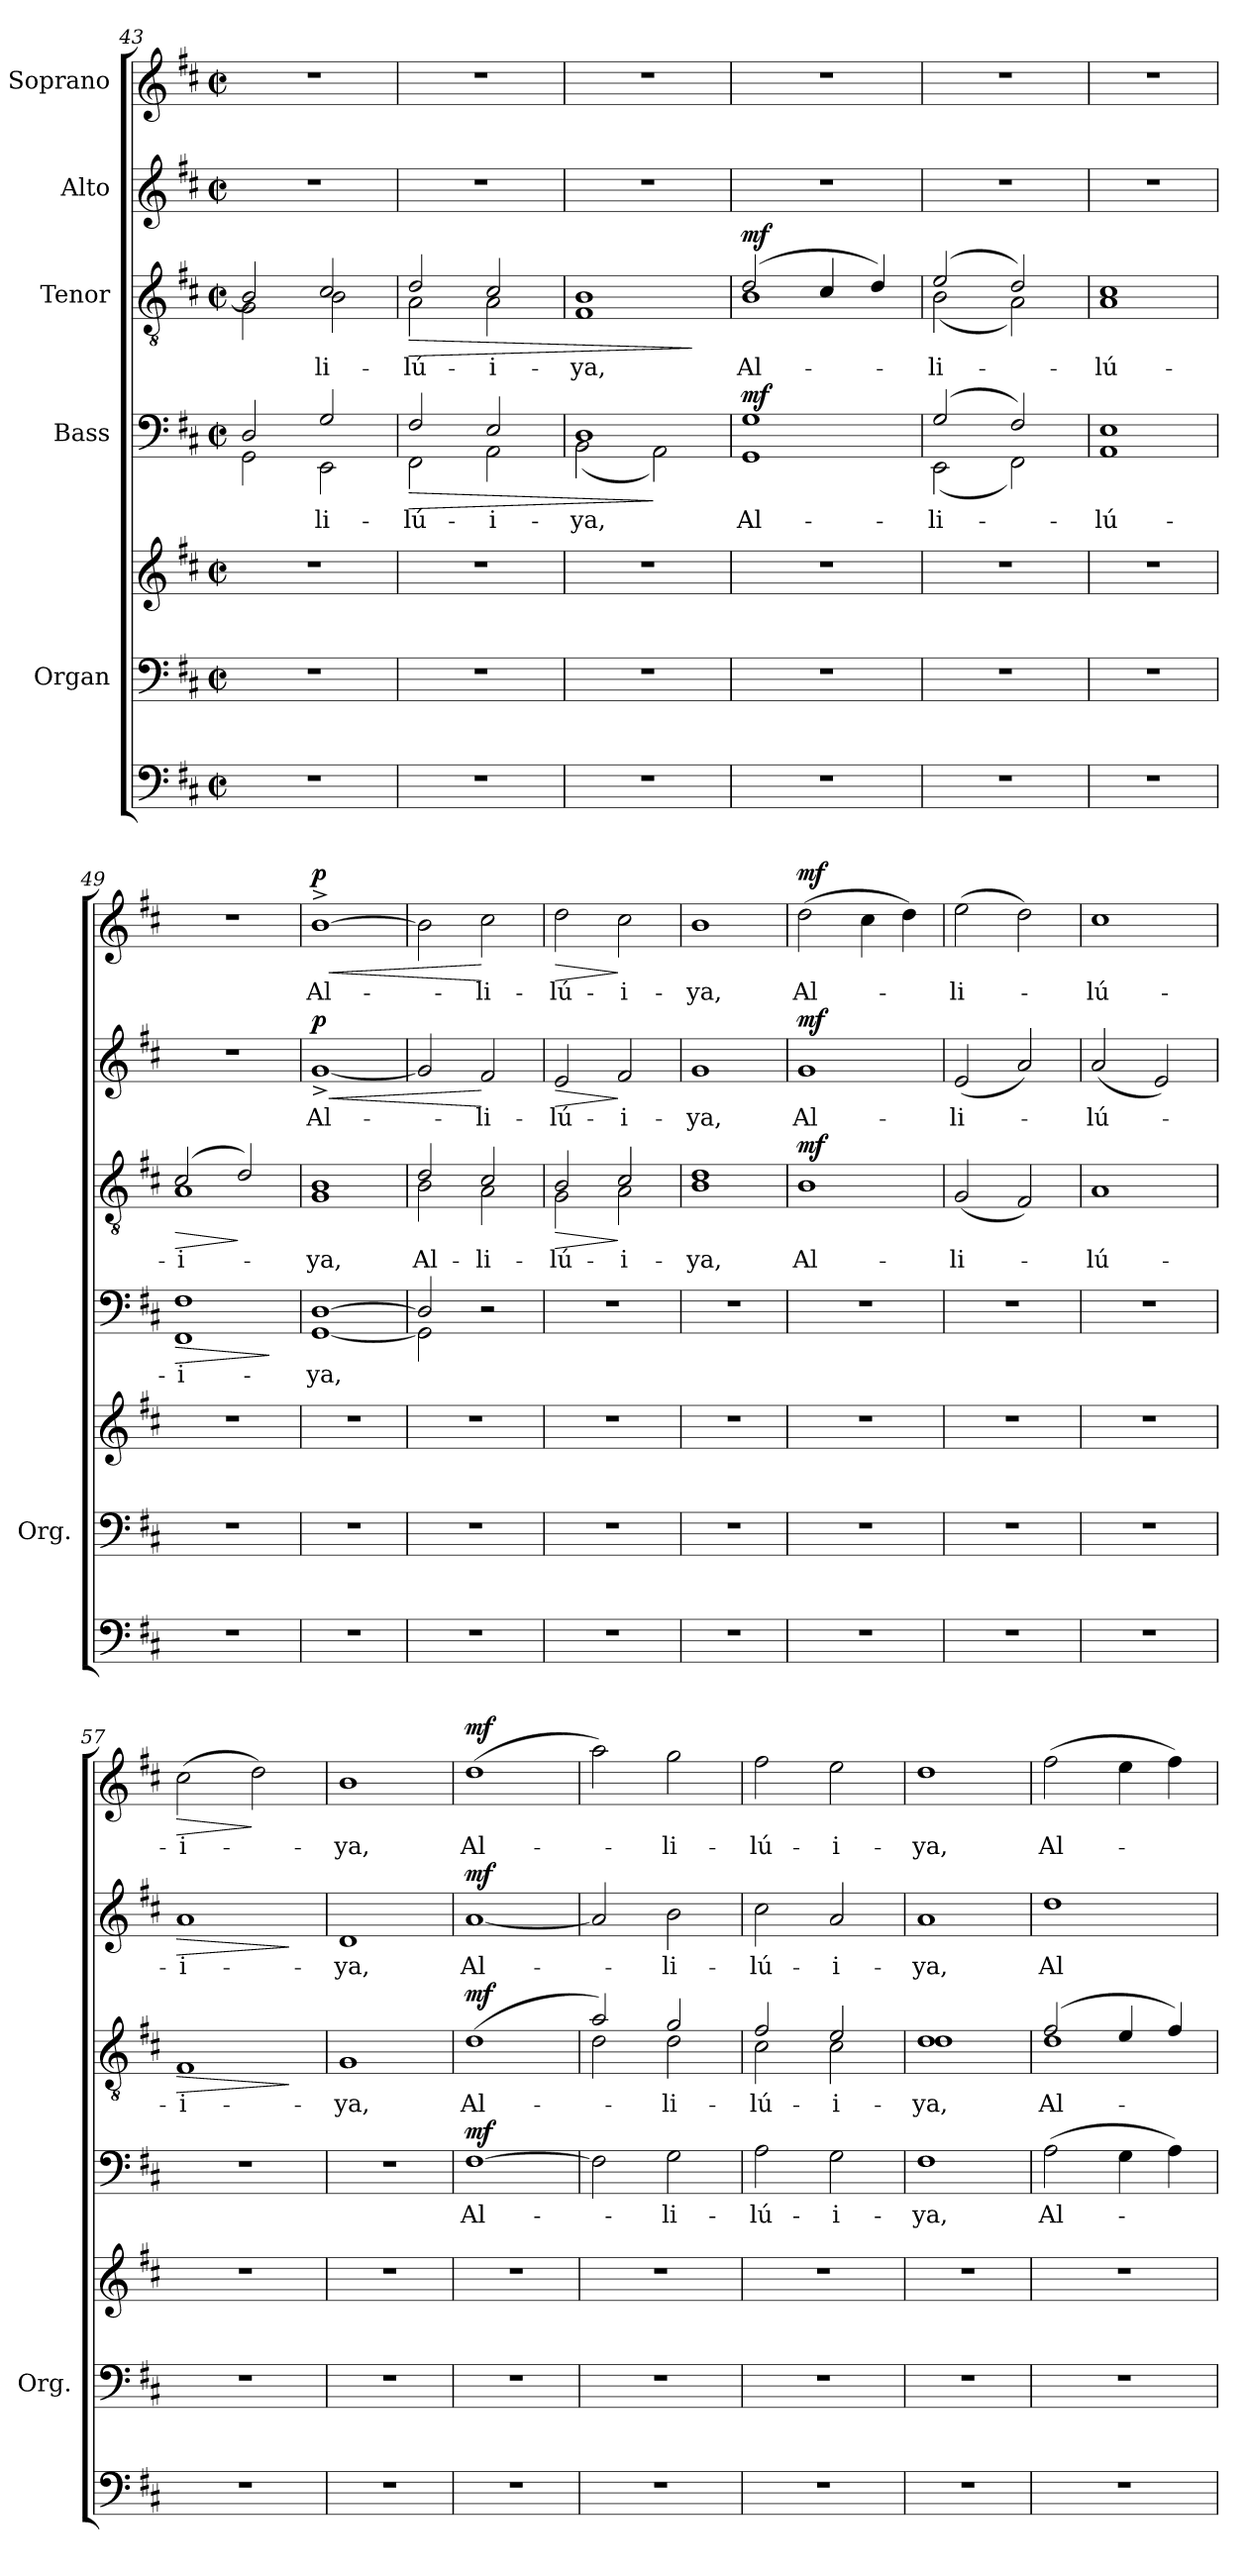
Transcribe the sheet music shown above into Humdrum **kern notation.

**kern	**kern	**kern	**kern	**text	**dynam	**kern	**text	**dynam	**kern	**text	**dynam	**kern	**text	**dynam
*part6	*part5	*part5	*part4	*part4	*part4	*part3	*part3	*part3	*part2	*part2	*part2	*part1	*part1	*part1
*staff7	*staff6	*staff5	*staff4	*staff4	*staff4	*staff3	*staff3	*staff3	*staff2	*staff2	*staff2	*staff1	*staff1	*staff1
*	*I"Organ	*	*I"Bass	*	*	*I"Tenor	*	*	*I"Alto	*	*	*I"Soprano	*	*
*	*I'Org.	*	*	*	*	*	*	*	*	*	*	*	*	*
*clefF4	*clefF4	*clefG2	*clefF4	*	*	*clefGv2	*	*	*clefG2	*	*	*clefG2	*	*
*k[f#c#]	*k[f#c#]	*k[f#c#]	*k[f#c#]	*	*	*k[f#c#]	*	*	*k[f#c#]	*	*	*k[f#c#]	*	*
*D:	*D:	*D:	*D:	*	*	*D:	*	*	*D:	*	*	*D:	*	*
*M2/2	*M2/2	*M2/2	*M2/2	*	*	*M2/2	*	*	*M2/2	*	*	*M2/2	*	*
*met(c|)	*met(c|)	*met(c|)	*met(c|)	*	*	*met(c|)	*	*	*met(c|)	*	*	*met(c|)	*	*
=43	=43	=43	=43	=43	=43	=43	=43	=43	=43	=43	=43	=43	=43	=43
*	*	*	*^	*	*	*^	*	*	*	*	*	*	*	*
1r	1r	1r	2D/	2GG\	.	.	2B/]	2G\	.	.	1r	.	.	1r	.	.
!	!	!	!	!	!LO:LY:b	!	!	!	!LO:LY:b	!	!	!	!	!	!	!
.	.	.	2G/	2EE\	-li-	.	2c#/	2B\	-li-	.	.	.	.	.	.	.
=44	=44	=44	=44	=44	=44	=44	=44	=44	=44	=44	=44	=44	=44	=44	=44	=44
!	!	!	!	!	!LO:LY:b	!LO:HP:b	!	!	!LO:LY:b	!LO:HP:b	!	!	!	!	!	!
1r	1r	1r	2F#/	2FF#\	-lú-	>	2d/	2A\	-lú-	>	1r	.	.	1r	.	.
!	!	!	!	!	!LO:LY:b	!	!	!	!LO:LY:b	!	!	!	!	!	!	!
.	.	.	2E/	2AA\	-i-	.	2c#/	2A\	-i-	.	.	.	.	.	.	.
=45	=45	=45	=45	=45	=45	=45	=45	=45	=45	=45	=45	=45	=45	=45	=45	=45
!	!	!	!	!	!LO:LY:b	!	!	!	!LO:LY:b	!	!	!	!	!	!	!
1r	1r	1r	1D	(<2BB\	-ya,	.	1B	1F#	-ya,	.	1r	.	.	1r	.	.
.	.	.	.	2AA\)	.	]	.	.	.	.	.	.	.	.	.	.
*	*	*	*v	*v	*	*	*	*	*	*	*	*	*	*	*	*
*	*	*	*	*	*	*v	*v	*	*	*	*	*	*	*	*
.	.	.	.	.	.	.	.	]	.	.	.	.	.	.
=46	=46	=46	=46	=46	=46	=46	=46	=46	=46	=46	=46	=46	=46	=46
!	!	!	!	!LO:LY:b	!LO:DY:a	!	!LO:LY:b	!LO:DY:a	!	!	!	!	!	!
*	*	*	*^	*	*	*^	*	*	*	*	*	*	*	*
1r	1r	1r	1G	1GG	Al-	mf	(>2d/	1B	Al-	mf	1r	.	.	1r	.	.
.	.	.	.	.	.	.	4c#/	.	.	.	.	.	.	.	.	.
.	.	.	.	.	.	.	4d/)	.	.	.	.	.	.	.	.	.
=47	=47	=47	=47	=47	=47	=47	=47	=47	=47	=47	=47	=47	=47	=47	=47	=47
!	!	!	!	!	!LO:LY:b	!	!	!	!LO:LY:b	!	!	!	!	!	!	!
1r	1r	1r	(>2G/	(<2EE\	-li-	.	(>2e/	(<2B\	-li-	.	1r	.	.	1r	.	.
.	.	.	2F#/)	2FF#\)	.	.	2d/)	2A\)	.	.	.	.	.	.	.	.
!!LO:LB:g=z
=48	=48	=48	=48	=48	=48	=48	=48	=48	=48	=48	=48	=48	=48	=48	=48	=48
!	!	!	!	!	!LO:LY:b	!	!	!	!LO:LY:b	!	!	!	!	!	!	!
1r	1r	1r	1E	1AA	-lú-	.	1c#	1A	-lú-	.	1r	.	.	1r	.	.
=49	=49	=49	=49	=49	=49	=49	=49	=49	=49	=49	=49	=49	=49	=49	=49	=49
!	!	!	!	!	!LO:LY:b	!LO:HP:b	!	!	!LO:LY:b	!LO:HP:b	!	!	!	!	!	!
1r	1r	1r	1F#	1FF#	-i-	>	(>2c#/	1A	-i-	>	1r	.	.	1r	.	.
.	.	.	.	.	.	.	2d/)	.	.	]	.	.	.	.	.	.
*	*	*	*v	*v	*	*	*	*	*	*	*	*	*	*	*	*
*	*	*	*	*	*	*v	*v	*	*	*	*	*	*	*	*
.	.	.	.	.	]	.	.	.	.	.	.	.	.	.
=50	=50	=50	=50	=50	=50	=50	=50	=50	=50	=50	=50	=50	=50	=50
!	!	!	!	!LO:LY:b	!	!	!LO:LY:b	!	!	!LO:LY:b	!LO:HP:b	!	!LO:LY:b	!LO:HP:b
*	*	*	*^	*	*	*^	*	*	*	*	*	*	*	*
!	!	!	!	!	!	!	!	!	!	!	!	!	!LO:DY:n=1:a	!	!	!LO:DY:n=1:a
1r	1r	1r	[>1D	[<1GG	-ya,	.	1B	1G	-ya,	.	[1g^<	Al-	< p	[1b^>	Al-	< p
=51	=51	=51	=51	=51	=51	=51	=51	=51	=51	=51	=51	=51	=51	=51	=51	=51
!	!	!	!	!	!	!	!	!	!LO:LY:b	!	!	!	!	!	!	!
1r	1r	1r	2D/]	2GG\]	.	.	2d/	2B\	Al-	.	2g/]	.	.	2b\]	.	.
!	!	!	!	!	!	!	!	!	!LO:LY:b	!	!	!LO:LY:b	!	!	!LO:LY:b	!
.	.	.	2r	2ryy	.	.	2c#/	2A\	-li-	.	2f#/	-li-	[	2cc#\	-li-	[
=52	=52	=52	=52	=52	=52	=52	=52	=52	=52	=52	=52	=52	=52	=52	=52	=52
!	!	!	!	!	!	!	!	!	!LO:LY:b	!LO:HP:b	!	!LO:LY:b	!LO:HP:b	!	!LO:LY:b	!LO:HP:b
*	*	*	*v	*v	*	*	*	*	*	*	*	*	*	*	*	*
1r	1r	1r	1r	.	.	2B/	2G\	-lú-	>	2e/	-lú-	>	2dd\	-lú-	>
!	!	!	!	!	!	!	!	!LO:LY:b	!	!	!LO:LY:b	!	!	!LO:LY:b	!
.	.	.	.	.	.	2c#/	2A\	-i-	]	2f#/	-i-	]	2cc#\	-i-	]
=53	=53	=53	=53	=53	=53	=53	=53	=53	=53	=53	=53	=53	=53	=53	=53
!	!	!	!	!	!	!	!	!LO:LY:b	!	!	!LO:LY:b	!	!	!LO:LY:b	!
1r	1r	1r	1r	.	.	1d	1B	-ya,	.	1g	-ya,	.	1b	-ya,	.
!!LO:LB:g=z
=54	=54	=54	=54	=54	=54	=54	=54	=54	=54	=54	=54	=54	=54	=54	=54
!	!	!	!	!	!	!	!	!LO:LY:b	!LO:DY:a	!	!LO:LY:b	!LO:DY:a	!	!LO:LY:b	!LO:DY:a
*	*	*	*	*	*	*v	*v	*	*	*	*	*	*	*	*
1r	1r	1r	1r	.	.	1B	Al-	mf	1g	Al-	mf	(>2dd\	Al-	mf
.	.	.	.	.	.	.	.	.	.	.	.	4cc#\	.	.
.	.	.	.	.	.	.	.	.	.	.	.	4dd\)	.	.
=55	=55	=55	=55	=55	=55	=55	=55	=55	=55	=55	=55	=55	=55	=55
!	!	!	!	!	!	!	!LO:LY:b	!	!	!LO:LY:b	!	!	!LO:LY:b	!
1r	1r	1r	1r	.	.	(<2G/	-li-	.	(<2e/	-li-	.	(>2ee\	-li-	.
.	.	.	.	.	.	2F#/)	.	.	2a/)	.	.	2dd\)	.	.
=56	=56	=56	=56	=56	=56	=56	=56	=56	=56	=56	=56	=56	=56	=56
!	!	!	!	!	!	!	!LO:LY:b	!	!	!LO:LY:b	!	!	!LO:LY:b	!
1r	1r	1r	1r	.	.	1A	-lú-	.	(<2a/	-lú-	.	1cc#	-lú-	.
.	.	.	.	.	.	.	.	.	2e/)	.	.	.	.	.
=57	=57	=57	=57	=57	=57	=57	=57	=57	=57	=57	=57	=57	=57	=57
!	!	!	!	!	!	!	!LO:LY:b	!LO:HP:b	!	!LO:LY:b	!LO:HP:b	!	!LO:LY:b	!LO:HP:b
1r	1r	1r	1r	.	.	1F#	-i-	>	1a	-i-	>	(>2cc#\	-i-	>
.	.	.	.	.	.	.	.	.	.	.	.	2dd\)	.	]
.	.	.	.	.	.	.	.	]	.	.	]	.	.	.
=58	=58	=58	=58	=58	=58	=58	=58	=58	=58	=58	=58	=58	=58	=58
!	!	!	!	!	!	!	!LO:LY:b	!	!	!LO:LY:b	!	!	!LO:LY:b	!
1r	1r	1r	1r	.	.	1G	-ya,	.	1d	-ya,	.	1b	-ya,	.
=59	=59	=59	=59	=59	=59	=59	=59	=59	=59	=59	=59	=59	=59	=59
!	!	!	!	!LO:LY:b	!LO:DY:a	!	!LO:LY:b	!LO:DY:a	!	!LO:LY:b	!LO:DY:a	!	!LO:LY:b	!LO:DY:a
1r	1r	1r	[1F#	Al-	mf	(>1d	Al-	mf	[1a	Al-	mf	(>1dd	Al-	mf
=60	=60	=60	=60	=60	=60	=60	=60	=60	=60	=60	=60	=60	=60	=60
*	*	*	*	*	*	*^	*	*	*	*	*	*	*	*
1r	1r	1r	2F#\]	.	.	2a/)	2d\	.	.	2a/]	.	.	2aa\)	.	.
!	!	!	!	!LO:LY:b	!	!	!	!LO:LY:b	!	!	!LO:LY:b	!	!	!LO:LY:b	!
.	.	.	2G\	-li-	.	2g/	2d\	-li-	.	2b\	-li-	.	2gg\	-li-	.
!!LO:PB:g=z
=61	=61	=61	=61	=61	=61	=61	=61	=61	=61	=61	=61	=61	=61	=61	=61
!	!	!	!	!LO:LY:b	!	!	!	!LO:LY:b	!	!	!LO:LY:b	!	!	!LO:LY:b	!
1r	1r	1r	2A\	-lú-	.	2f#/	2c#\	-lú-	.	2cc#\	-lú-	.	2ff#\	-lú-	.
!	!	!	!	!LO:LY:b	!	!	!	!LO:LY:b	!	!	!LO:LY:b	!	!	!LO:LY:b	!
.	.	.	2G\	-i-	.	2e/	2c#\	-i-	.	2a/	-i-	.	2ee\	-i-	.
=62	=62	=62	=62	=62	=62	=62	=62	=62	=62	=62	=62	=62	=62	=62	=62
!	!	!	!	!LO:LY:b	!	!	!	!LO:LY:b	!	!	!LO:LY:b	!	!	!LO:LY:b	!
1r	1r	1r	1F#	-ya,	.	1d	1d	-ya,	.	1a	-ya,	.	1dd	-ya,	.
=63	=63	=63	=63	=63	=63	=63	=63	=63	=63	=63	=63	=63	=63	=63	=63
!	!	!	!	!LO:LY:b	!	!	!	!LO:LY:b	!	!	!LO:LY:b	!	!	!LO:LY:b	!
1r	1r	1r	(>2A\	Al-	.	(>2f#/	1d	Al-	.	1dd	Al-	.	(>2ff#\	Al-	.
.	.	.	4G\	.	.	4e/	.	.	.	.	.	.	4ee\	.	.
.	.	.	4A\)	.	.	4f#/)	.	.	.	.	.	.	4ff#\)	.	.
*	*	*	*	*	*	*v	*v	*	*	*	*	*	*	*	*
=	=	=	=	=	=	=	=	=	=	=	=	=	=	=
*-	*-	*-	*-	*-	*-	*-	*-	*-	*-	*-	*-	*-	*-	*-
